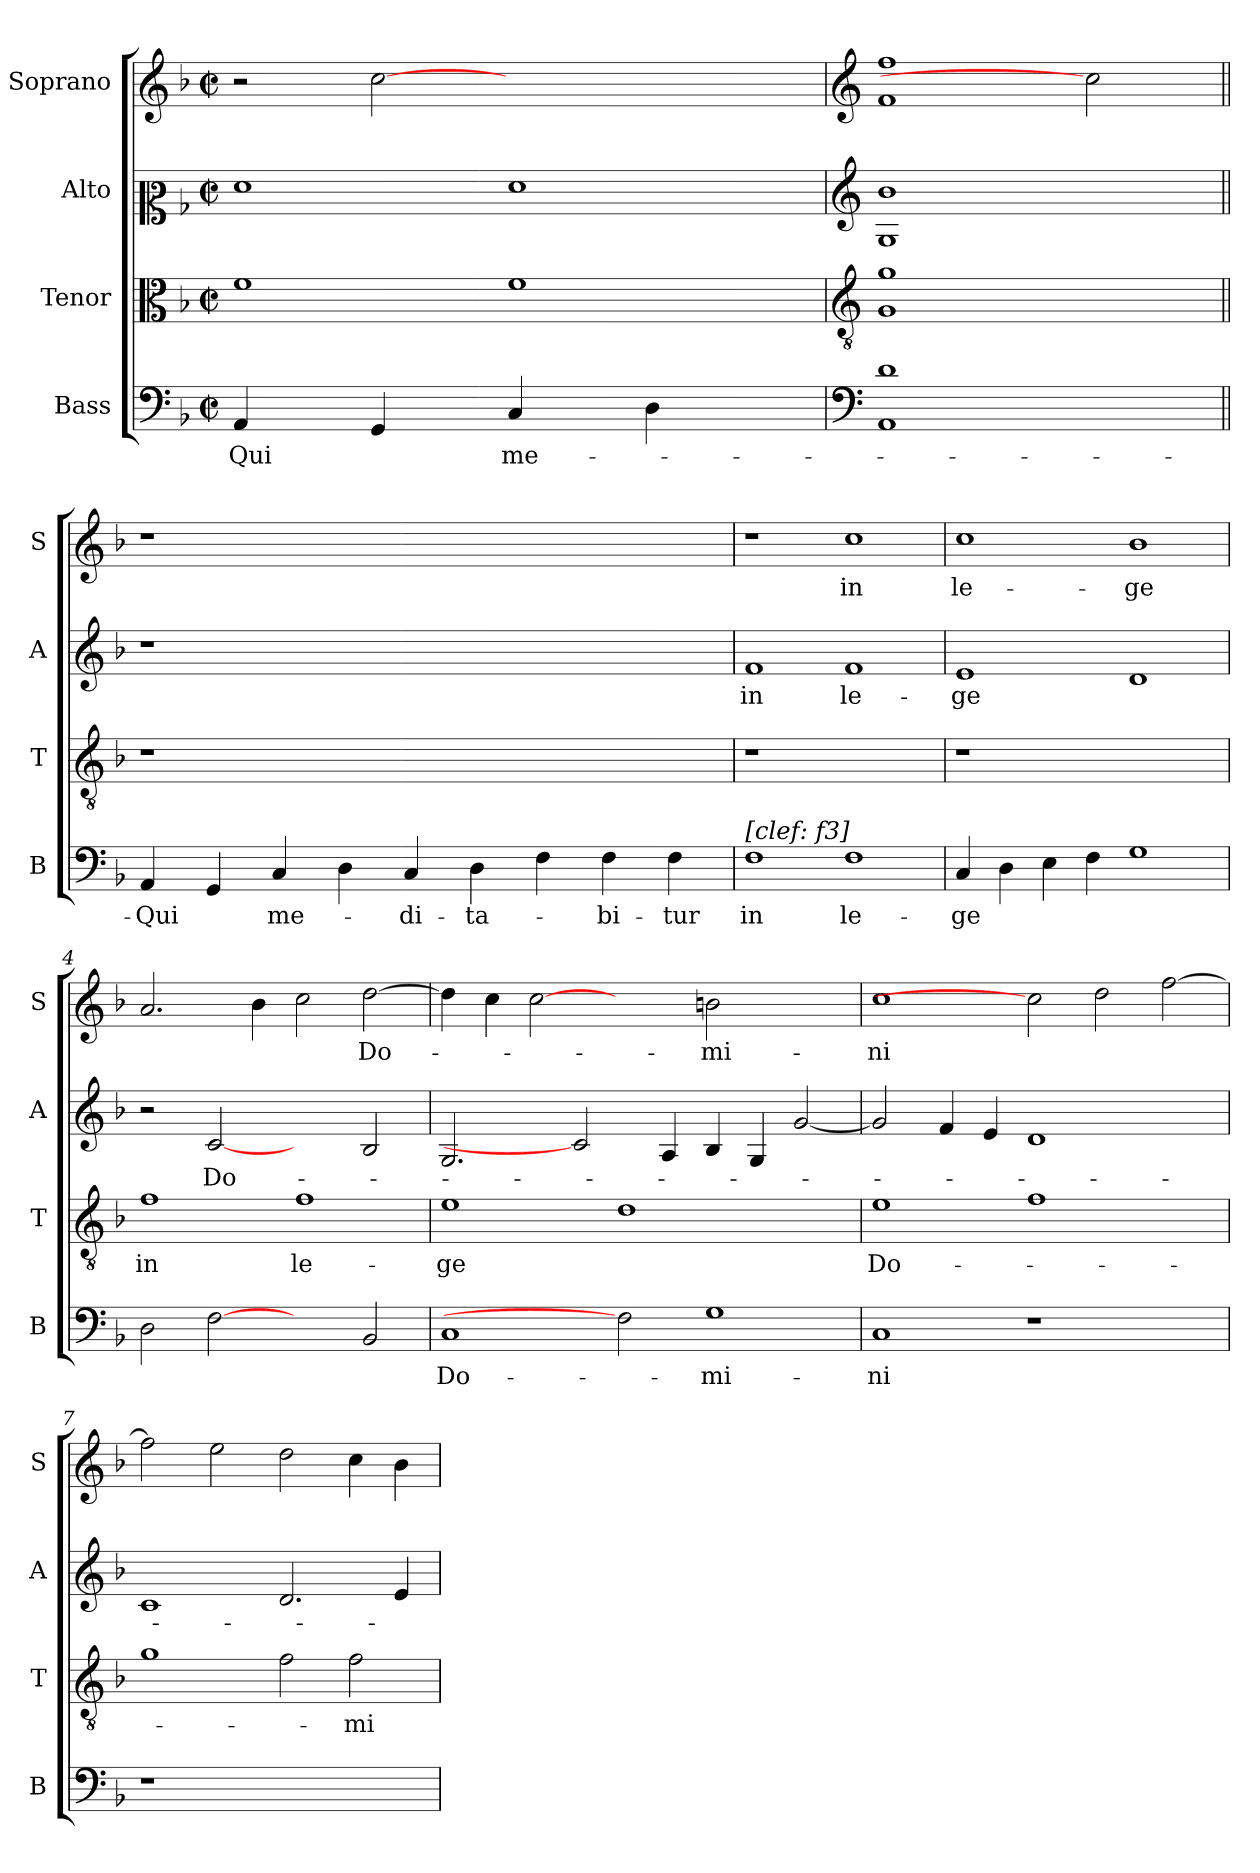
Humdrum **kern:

**kern	**text	**kern	**text	**kern	**text	**kern	**text
*part4	*part4	*part3	*part3	*part2	*part2	*part1	*part1
*staff4	*staff4	*staff3	*staff3	*staff2	*staff2	*staff1	*staff1
*I"Bass	*	*I"Tenor	*	*I"Alto	*	*I"Soprano	*
*I'B	*	*I'T	*	*I'A	*	*I'S	*
*clefF4	*	*clefC3	*	*clefC2	*	*clefG2	*
*k[b-]	*	*k[b-]	*	*k[b-]	*	*k[b-]	*
*F:	*	*F:	*	*F:	*	*F:	*
*M2/2	*	*M2/2	*	*M2/2	*	*M2/2	*
*met(c|)	*	*met(c|)	*	*met(c|)	*	*met(c|)	*
=	=	=	=	=	=	=	=
!LO:N:head=solid	!LO:LY:b	!	!	!	!	!	!
2AA/	Qui	1f	.	1f	.	2r	.
!LO:N:head=solid	!	!	!	!	!	!	!
2GG/	.	.	.	.	.	[2cc	.
!LO:N:head=solid	!LO:LY:b	!	!	!	!	!	!
2C/	me-	1f	.	1f	.	2ryy	.
!LO:N:head=solid	!	!	!	!	!	!	!
4D\	.	.	.	.	.	2ryy	.
4ryy	.	.	.	.	.	.	.
=1X	=1X	=1X	=1X	=1X	=1X	=1X	=1X
*clefF4	*	*clefGv2	*	*clefG2	*	*clefG2	*
1AA 1d	.	1G 1g	.	1G 1b-	.	1f 1ff	.
2ryy	.	2ryy	.	2ryy	.	2cc]	.
!!LO:LB:g=z
=1||	=1||	=1||	=1||	=1||	=1||	=1||	=1||
!LO:N:head=solid	!LO:LY:b	!	!	!	!	!	!
2AA/	-Qui	1r	.	1r	.	1r	.
!LO:N:head=solid	!	!	!	!	!	!	!
2GG/	.	.	.	.	.	.	.
!LO:N:head=solid	!LO:LY:b	!	!	!	!	!	!
2C/	me-	2%7ryy	.	2%7ryy	.	2%7ryy	.
!LO:N:head=solid	!	!	!	!	!	!	!
2D\	.	.	.	.	.	.	.
!LO:N:head=solid	!LO:LY:b	!	!	!	!	!	!
2C/	-di-	.	.	.	.	.	.
!LO:N:head=solid	!LO:LY:b	!	!	!	!	!	!
2D\	-ta-	.	.	.	.	.	.
!LO:N:head=solid	!	!	!	!	!	!	!
2F\	.	.	.	.	.	.	.
!LO:N:head=solid	!LO:LY:b	!	!	!	!	!	!
2F\	-bi-	.	.	.	.	.	.
!LO:N:head=solid	!LO:LY:b	!	!	!	!	!	!
2F\	-tur	.	.	.	.	.	.
!!LO:LB:g=z
=2	=2	=2	=2	=2	=2	=2	=2
!LO:TX:a:t=[clef&colon; f3]	!	!	!	!	!	!	!
!	!LO:LY:b	!	!	!	!LO:LY:b	!	!
1F	in	1r	.	1f	in	1r	.
!	!LO:LY:b	!	!	!	!LO:LY:b	!	!LO:LY:b
1F	le-	1ryy	.	1f	le-	1cc	in
=3	=3	=3	=3	=3	=3	=3	=3
!	!LO:LY:b	!	!	!	!LO:LY:b	!	!LO:LY:b
4C/	-ge	1r	.	1e	-ge	1cc	le-
4D\	.	.	.	.	.	.	.
4E\	.	.	.	.	.	.	.
4F\	.	.	.	.	.	.	.
!	!	!	!	!	!	!	!LO:LY:b
1G	.	1ryy	.	1d	.	1b-	-ge
=4	=4	=4	=4	=4	=4	=4	=4
!	!	!	!LO:LY:b	!	!	!	!
2D\	.	1f	in	2r	.	2.a/	.
!	!	!	!	!	!LO:LY:b	!	!
[2F	.	.	.	[2c	Do-	.	.
.	.	.	.	.	.	4b-\	.
!	!	!	!LO:LY:b	!	!	!	!
2ryy	.	1f	le-	2ryy	.	2cc\	.
!	!	!	!	!	!	!	!LO:LY:b
2BB-/	.	.	.	2B-/	.	[2dd\	Do-
=5	=5	=5	=5	=5	=5	=5	=5
!	!LO:LY:b	!	!LO:LY:b	!	!	!	!
1C	Do-	1e	-ge	2.G/	.	4dd\]	.
.	.	.	.	.	.	4cc\	.
.	.	.	.	.	.	[2cc	.
.	.	.	.	2c]	.	.	.
2F]	.	1d	.	.	.	2ryy	.
.	.	.	.	4A/	.	.	.
!	!LO:LY:b	!	!	!	!	!	!LO:LY:b
1G	-mi-	.	.	4B-/	.	2bn\	-mi-
.	.	.	.	4G/	.	.	.
.	.	2ryy	.	[2g/	.	2ryy	.
=6	=6	=6	=6	=6	=6	=6	=6
!	!LO:LY:b	!	!LO:LY:b	!	!	!	!LO:LY:b
1C	-ni	1e	Do-	2g/]	.	1cc	-ni
.	.	.	.	4f/	.	.	.
.	.	.	.	4e/	.	.	.
1r	.	1f	.	1d	.	2cc]	.
.	.	.	.	.	.	2dd\	.
2ryy	.	2ryy	.	2ryy	.	[2ff\	.
=7	=7	=7	=7	=7	=7	=7	=7
1r	.	1g	.	1c	.	2ff\]	.
.	.	.	.	.	.	2ee\	.
1ryy	.	2f\	.	2.d/	.	2dd\	.
!	!	!	!LO:LY:b	!	!	!	!
.	.	2f\	-mi-	.	.	4cc\	.
.	.	.	.	4e/	.	4b-\	.
=	=	=	=	=	=	=	=
*-	*-	*-	*-	*-	*-	*-	*-
